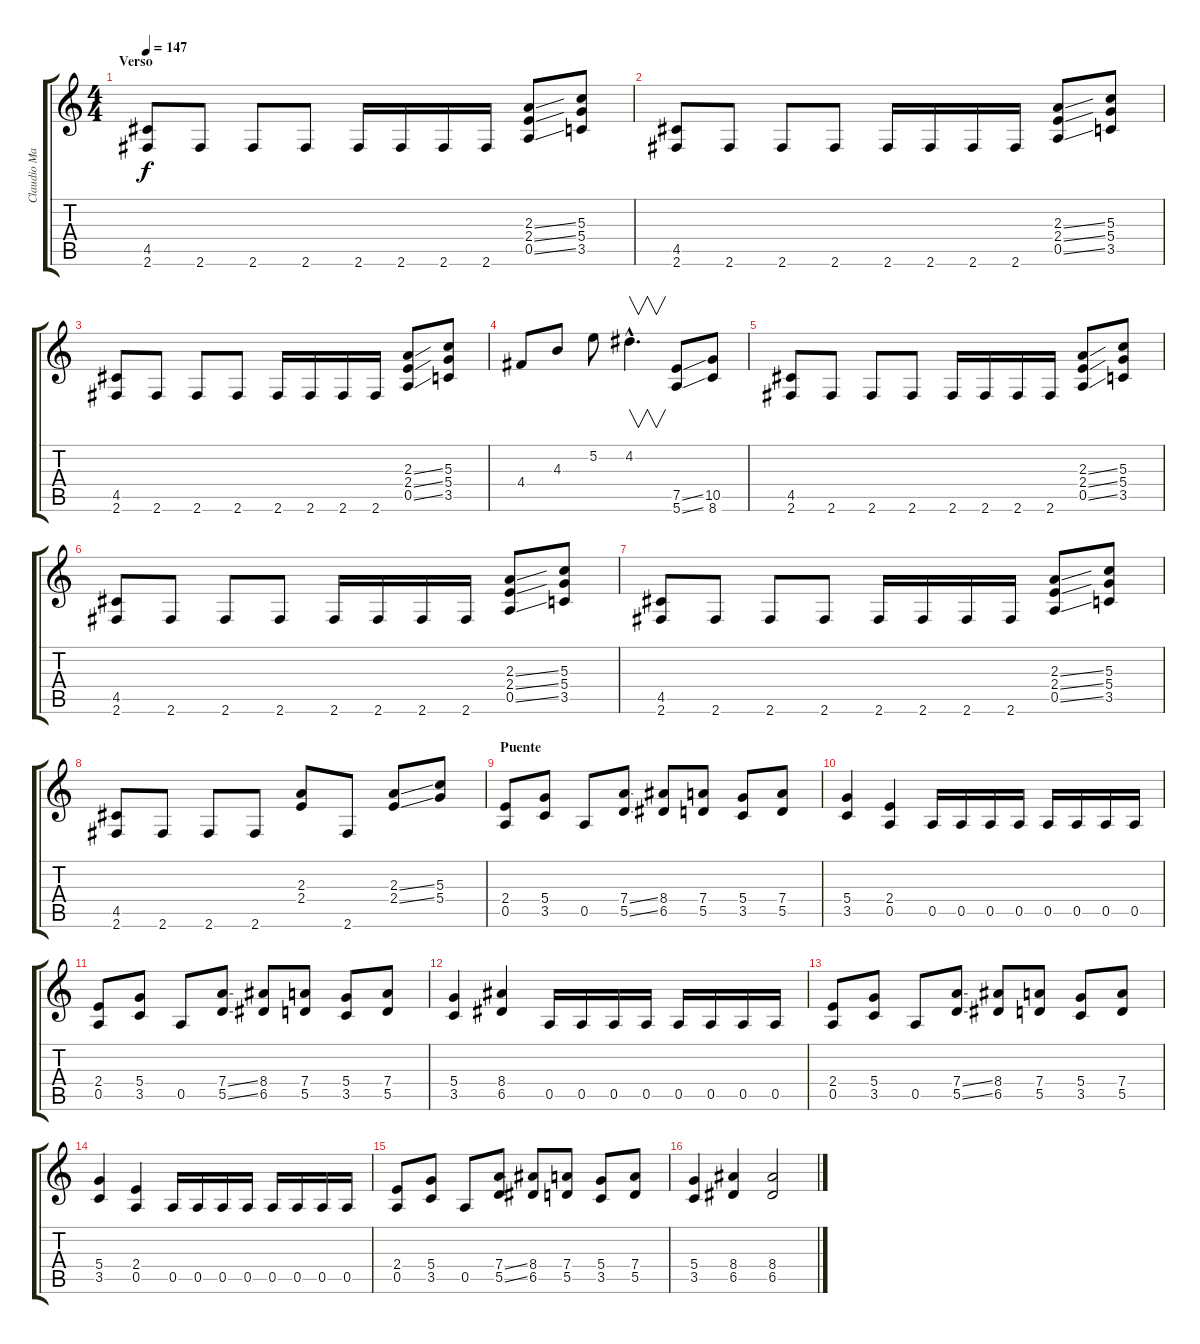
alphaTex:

\track ("Claudio Marciello (Gtr 1)" "Claudio Ma") {instrument distortionguitar}
\staff {score tabs}
\tuning (E4 B3 G3 D3 A2 E2) {hide}
\ts (4 4)
\section ("" "Verso")
\tempo 147
\clef g2
\ks c
(4.5 2.6).8{dy f} 2.6.8 2.6.8 2.6.8 2.6.16 2.6.16 2.6.16 2.6.16 (2.3{ss} 2.4{ss} 0.5{ss}).8 (5.3 5.4 3.5).8 |
(4.5 2.6).8 2.6.8 2.6.8 2.6.8 2.6.16 2.6.16 2.6.16 2.6.16 (2.3{ss} 2.4{ss} 0.5{ss}).8 (5.3 5.4 3.5).8 |
(4.5 2.6).8 2.6.8 2.6.8 2.6.8 2.6.16 2.6.16 2.6.16 2.6.16 (2.3{ss} 2.4{ss} 0.5{ss}).8 (5.3 5.4 3.5).8 |
4.4.8 4.3.8 5.2.8 4.2{hac}.4{v d} (7.5{ss} 5.6{ss}).8 (10.5 8.6).8 |
(4.5 2.6).8 2.6.8 2.6.8 2.6.8 2.6.16 2.6.16 2.6.16 2.6.16 (2.3{ss} 2.4{ss} 0.5{ss}).8 (5.3 5.4 3.5).8 |
(4.5 2.6).8 2.6.8 2.6.8 2.6.8 2.6.16 2.6.16 2.6.16 2.6.16 (2.3{ss} 2.4{ss} 0.5{ss}).8 (5.3 5.4 3.5).8 |
(4.5 2.6).8 2.6.8 2.6.8 2.6.8 2.6.16 2.6.16 2.6.16 2.6.16 (2.3{ss} 2.4{ss} 0.5{ss}).8 (5.3 5.4 3.5).8 |
(4.5 2.6).8 2.6.8 2.6.8 2.6.8 (2.3 2.4).8 2.6.8 (2.3{ss} 2.4{ss}).8 (5.3 5.4).8 |
\section ("" "Puente")
(2.4 0.5).8 (5.4 3.5).8 0.5.8 (7.4{ss} 5.5{ss}).8 (8.4 6.5).8 (7.4 5.5).8 (5.4 3.5).8 (7.4 5.5).8 |
(5.4 3.5).4 (2.4 0.5).4 0.5.16 0.5.16 0.5.16 0.5.16 0.5.16 0.5.16 0.5.16 0.5.16 |
(2.4 0.5).8 (5.4 3.5).8 0.5.8 (7.4{ss} 5.5{ss}).8 (8.4 6.5).8 (7.4 5.5).8 (5.4 3.5).8 (7.4 5.5).8 |
(5.4 3.5).4 (8.4 6.5).4 0.5.16 0.5.16 0.5.16 0.5.16 0.5.16 0.5.16 0.5.16 0.5.16 |
(2.4 0.5).8 (5.4 3.5).8 0.5.8 (7.4{ss} 5.5{ss}).8 (8.4 6.5).8 (7.4 5.5).8 (5.4 3.5).8 (7.4 5.5).8 |
(5.4 3.5).4 (2.4 0.5).4 0.5.16 0.5.16 0.5.16 0.5.16 0.5.16 0.5.16 0.5.16 0.5.16 |
(2.4 0.5).8 (5.4 3.5).8 0.5.8 (7.4{ss} 5.5{ss}).8 (8.4 6.5).8 (7.4 5.5).8 (5.4 3.5).8 (7.4 5.5).8 |
(5.4 3.5).4 (8.4 6.5).4 (8.4 6.5).2
